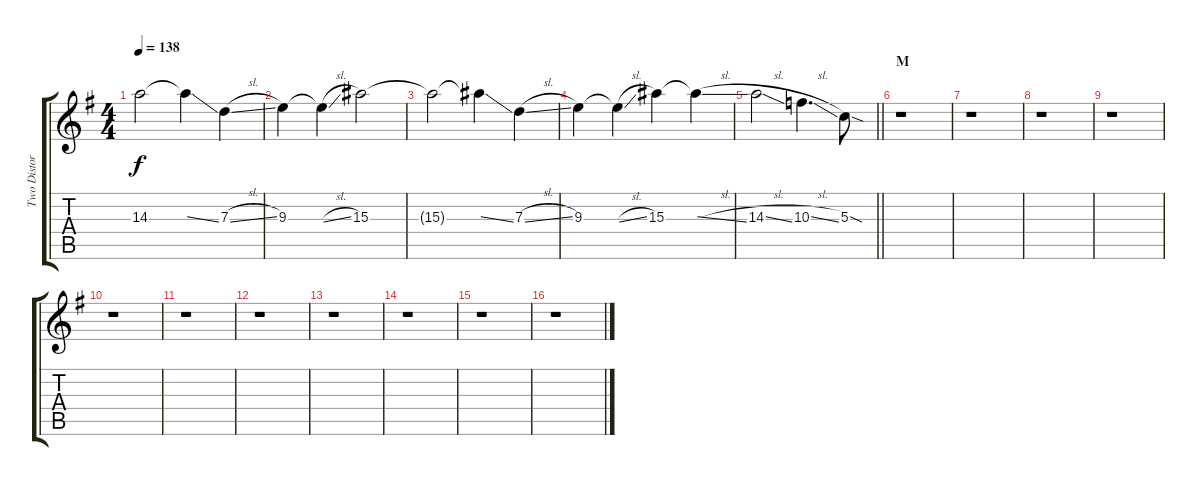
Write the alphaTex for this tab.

\track ("Two Distortion Guitars w/ Slide 2" "Two Distor") {instrument distortionguitar}
\staff {score tabs}
\tuning (E4 B3 G3 D3 A2 E2) {hide}
\ts (4 4)
\tempo 138
\clef g2
\ks g
14.3.2{dy f} 14.3{ss t}.4 7.3{sl}.4 |
9.3.4 9.3{sl t}.4 15.3.2 |
15.3{t}.2 15.3{ss t}.4 7.3{sl}.4 |
9.3.4 9.3{sl t}.4 15.3.4 15.3{sl t}.4 |
\barLineRight lightlight
14.3{sl}.2 10.3{sl}.4{d} 5.3{sod}.8 |
\section ("" "M")
r.1 |
r.1 |
r.1 |
r.1 |
r.1 |
r.1 |
r.1 |
r.1 |
r.1 |
r.1 |
r.1
